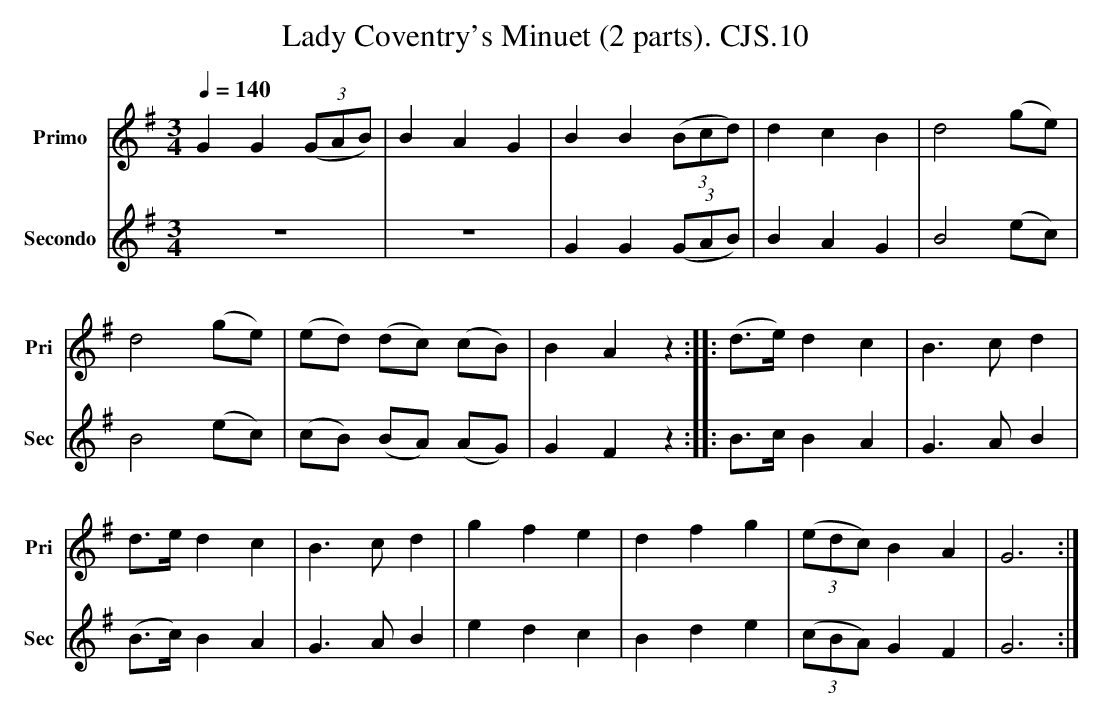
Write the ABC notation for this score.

X:1
T:Lady Coventry's Minuet (2 parts). CJS.10
V:1 nm="Primo" sname=Pri
V:2 nm="Secondo" sname=Sec
M:3/4
L:1/8
Q:1/4=140
K:G
V:1
G2G2 ((3GAB)| B2A2G2|B2B2 ((3 Bcd)|d2c2B2|d4 (ge)|
V:2
Z|Z|G2G2 ((3GAB)|B2A2G2|B4 (ec)|
V:1
d4 (ge)|(ed) (dc) (cB)|B2A2 z2::(d>e) d2c2|B3 cd2|
V:2
B4 (ec)|(cB) (BA) (AG)|G2F2z2::B>c B2A2|G3 A B2|
V:1
d>e d2c2|B3 c d2|g2f2e2|d2f2g2|((3edc) B2A2|G6:|
V:2
(B>c) B2A2|G3A B2|e2d2c2|B2d2e2|((3cBA) G2F2|G6:|
